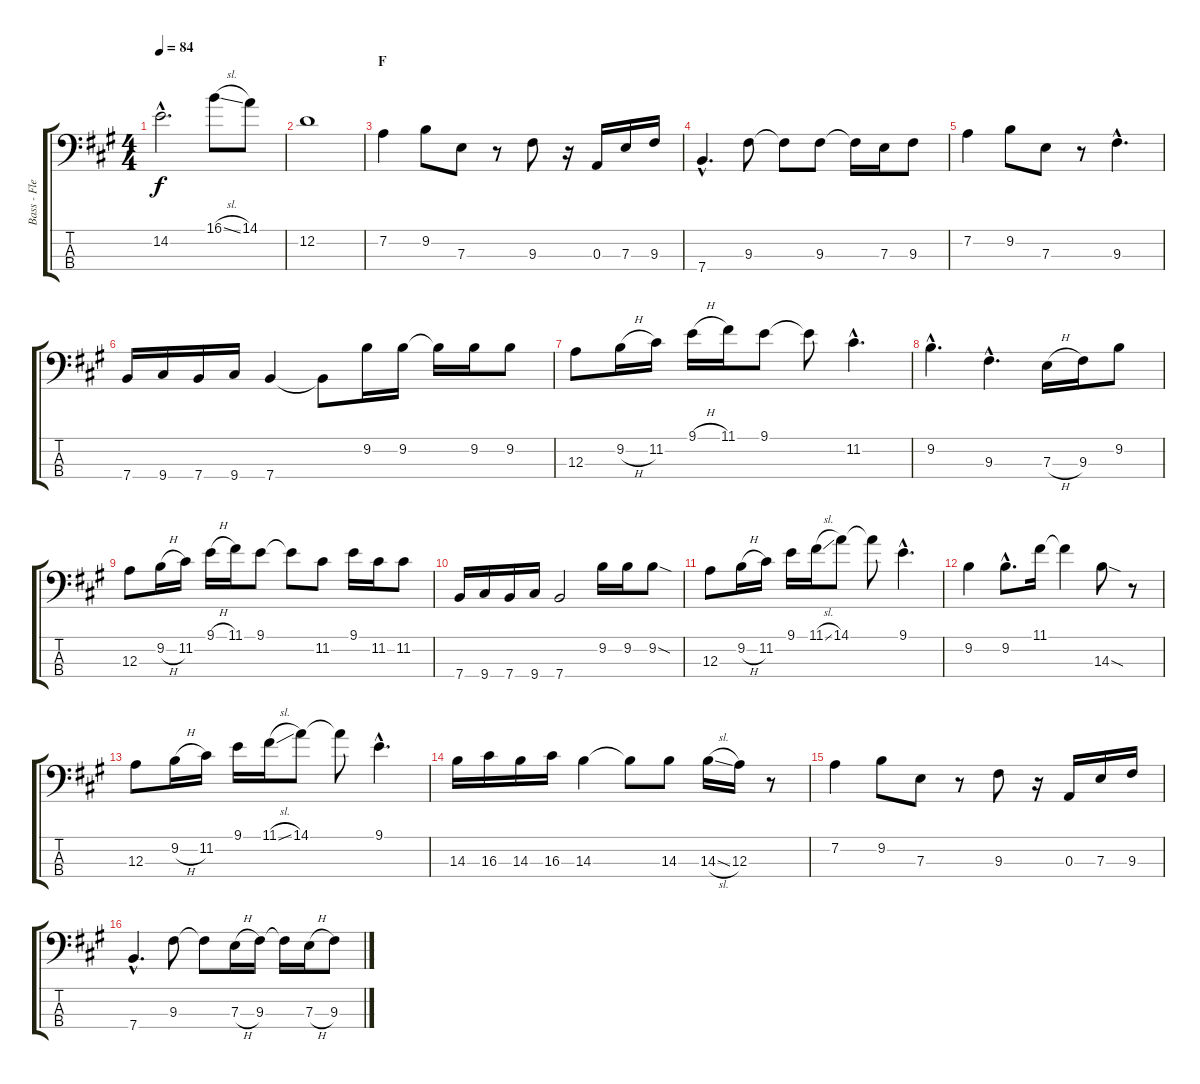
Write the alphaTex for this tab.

\track ("Bass - Flea" "Bass - Fle") {instrument electricbassfinger}
\staff {score tabs}
\tuning (G2 D2 A1 E1) {hide}
\ts (4 4)
\tempo 84
\clef f4
\ks a
14.2{hac}.2{d dy f} 16.1{sl}.8 14.1.8 |
12.2.1 |
\section ("" "F")
7.2.4 9.2.8 7.3.8 r.8 9.3.8 r.16 0.3.16 7.3.16 9.3.16 |
7.4{hac}.4{d} 9.3.8 9.3{t}.8 9.3.8 9.3{t}.16 7.3.16 9.3.8 |
7.2.4 9.2.8 7.3.8 r.8 9.3{hac}.4{d} |
7.4.16 9.4.16 7.4.16 9.4.16 7.4.4 7.4{t}.8 9.2.16 9.2.16 9.2{t}.16 9.2.16 9.2.8 |
12.3.8 9.2{h}.16 11.2.16 9.1{h}.16 11.1.16 9.1.8 9.1{t}.8 11.2{hac}.4{d} |
9.2{hac}.4{d} 9.3{hac}.4{d} 7.3{h}.16 9.3.16 9.2.8 |
12.3.8 9.2{h}.16 11.2.16 9.1{h}.16 11.1.16 9.1.8 9.1{t}.8 11.2.8 9.1.16 11.2.16 11.2.8 |
7.4.16 9.4.16 7.4.16 9.4.16 7.4.2 9.2.16 9.2.16 9.2{sod}.8 |
12.3.8 9.2{h}.16 11.2.16 9.1.16 11.1{sl}.16 14.1.8 14.1{t}.8 9.1{hac}.4{d} |
9.2.4 9.2{hac}.8{d} 11.1.16 11.1{t}.4 14.3{sod}.8 r.8 |
12.3.8 9.2{h}.16 11.2.16 9.1.16 11.1{sl}.16 14.1.8 14.1{t}.8 9.1{hac}.4{d} |
14.3.16 16.3.16 14.3.16 16.3.16 14.3.4 14.3{t}.8 14.3.8 14.3{sl}.16 12.3.16 r.8 |
7.2.4 9.2.8 7.3.8 r.8 9.3.8 r.16 0.3.16 7.3.16 9.3.16 |
7.4{hac}.4{d} 9.3.8 9.3{t}.8 7.3{h}.16 9.3.16 9.3{t}.16 7.3{h}.16 9.3.8
